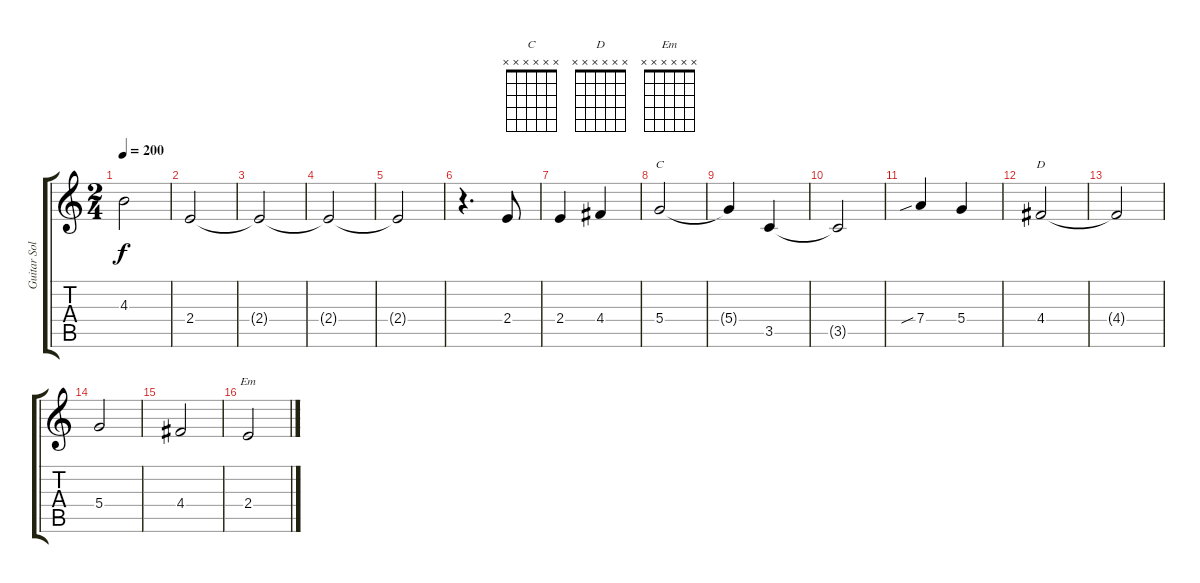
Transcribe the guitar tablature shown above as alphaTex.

\track ("Guitar Solo" "Guitar Sol") {instrument electricguitarclean}
\staff {score tabs}
\tuning (E4 B3 G3 D3 A2 E2) {hide}
\chord ("C" x x x x x x)
\chord ("D" x x x x x x)
\chord ("Em" x x x x x x)
\ts (2 4)
\tempo 200
\clef g2
\ks c
4.3{t}.2{dy f} |
2.4.2 |
2.4{t}.2 |
2.4{t}.2 |
2.4{t}.2 |
r.4{d} 2.4.8 |
2.4.4 4.4.4 |
5.4.2{ch "C"} |
5.4{t}.4 3.5.4 |
3.5{t}.2 |
7.4{sib}.4 5.4.4 |
4.4.2{ch "D"} |
4.4{t}.2 |
5.4.2 |
4.4.2 |
2.4.2{ch "Em"}
